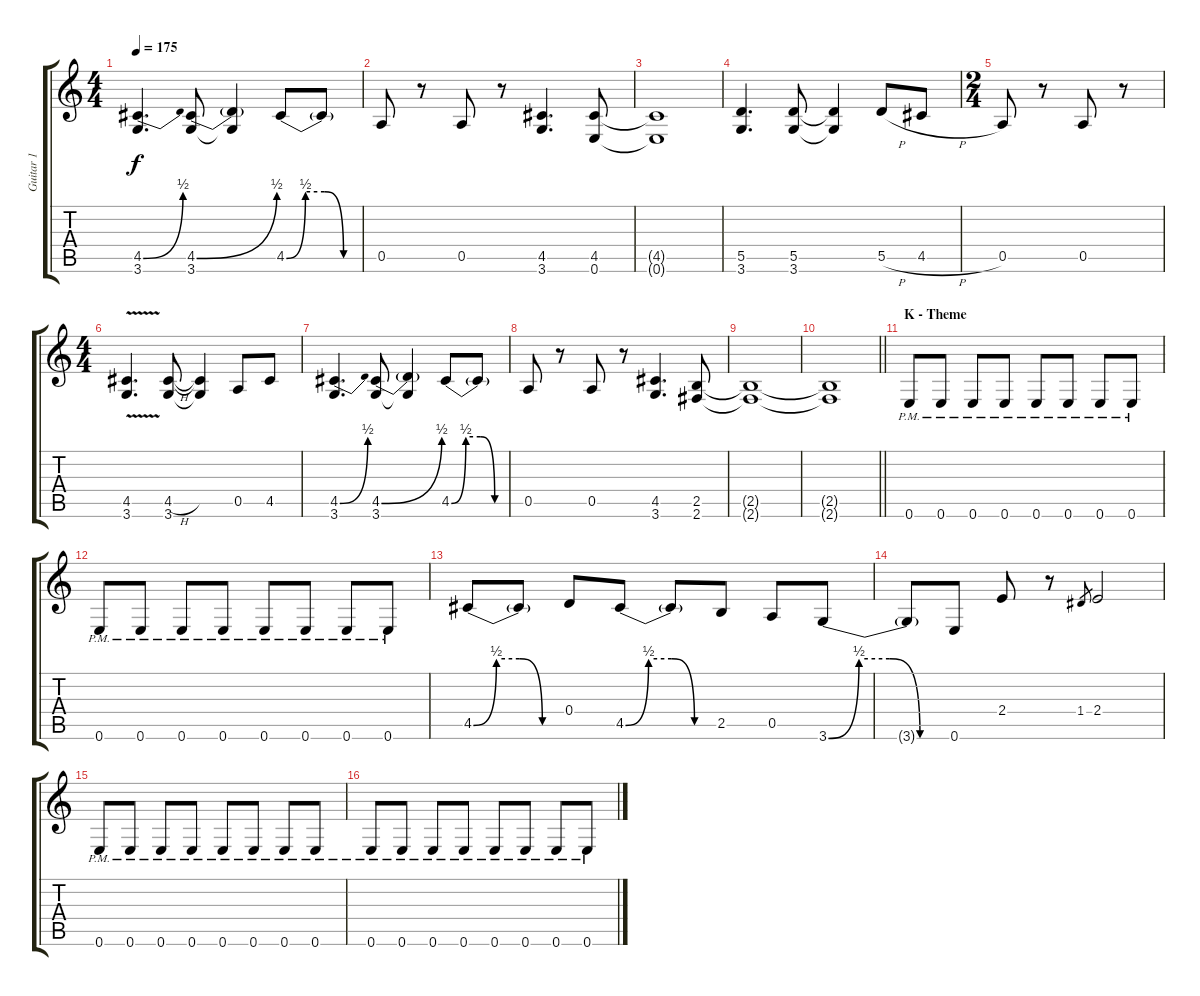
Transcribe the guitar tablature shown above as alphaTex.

\track ("Guitar 1" "Guitar 1") {instrument electricguitarclean}
\staff {score tabs}
\tuning (E4 B3 G3 D3 A2 E2) {hide}
\ts (4 4)
\tempo 175
\clef g2
\ks c
(4.5{be (bend 0 0 60 2)} 3.6).4{d dy f} (4.5{be (bend 0 0 60 2)} 3.6).8 (4.5{t} 3.6{t}).4 4.5{be (custom 0 0 15 2 30 2 45 0 60 0)}.8 4.5{t}.8 |
0.5.8 r.8 0.5.8 r.8 (4.5 3.6).4{d} (4.5 0.6).8 |
(4.5{t} 0.6{t}).1 |
(5.5 3.6).4{d} (5.5 3.6).8 (5.5{t} 3.6{t}).4 5.5{h}.8 4.5{h}.8 |
\ts (2 4)
0.5.8 r.8 0.5.8 r.8 |
\ts (4 4)
(4.5{v} 3.6{v}).4{d} (4.5{h} 3.6).8 (4.5{t} 3.6{t}).4 0.5.8 4.5.8 |
(4.5{be (bend 0 0 60 2)} 3.6).4{d} (4.5{be (bend 0 0 60 2)} 3.6).8 (4.5{t} 3.6{t}).4 4.5{be (custom 0 0 15 2 30 2 45 0 60 0)}.8 4.5{t}.8 |
0.5.8 r.8 0.5.8 r.8 (4.5 3.6).4{d} (2.5 2.6).8 |
(2.5{t} 2.6{t}).1 |
\barLineRight lightlight
(2.5{t} 2.6{t}).1 |
\section ("" "K - Theme")
0.6{pm}.8 0.6{pm}.8 0.6{pm}.8 0.6{pm}.8 0.6{pm}.8 0.6{pm}.8 0.6{pm}.8 0.6{pm}.8 |
0.6{pm}.8 0.6{pm}.8 0.6{pm}.8 0.6{pm}.8 0.6{pm}.8 0.6{pm}.8 0.6{pm}.8 0.6{pm}.8 |
4.5{be (custom 0 0 15 2 30 2 45 0 60 0)}.8 4.5{t}.8 0.4.8 4.5{be (custom 0 0 15 2 30 2 45 0 60 0)}.8 4.5{t}.8 2.5.8 0.5.8 3.6{be (custom 0 0 15 2 30 2 45 0 60 0)}.8 |
3.6{t}.8 0.6.8 2.4.8 r.8 1.4.8{gr} 2.4.2 |
0.6{pm}.8 0.6{pm}.8 0.6{pm}.8 0.6{pm}.8 0.6{pm}.8 0.6{pm}.8 0.6{pm}.8 0.6{pm}.8 |
0.6{pm}.8 0.6{pm}.8 0.6{pm}.8 0.6{pm}.8 0.6{pm}.8 0.6{pm}.8 0.6{pm}.8 0.6{pm}.8
